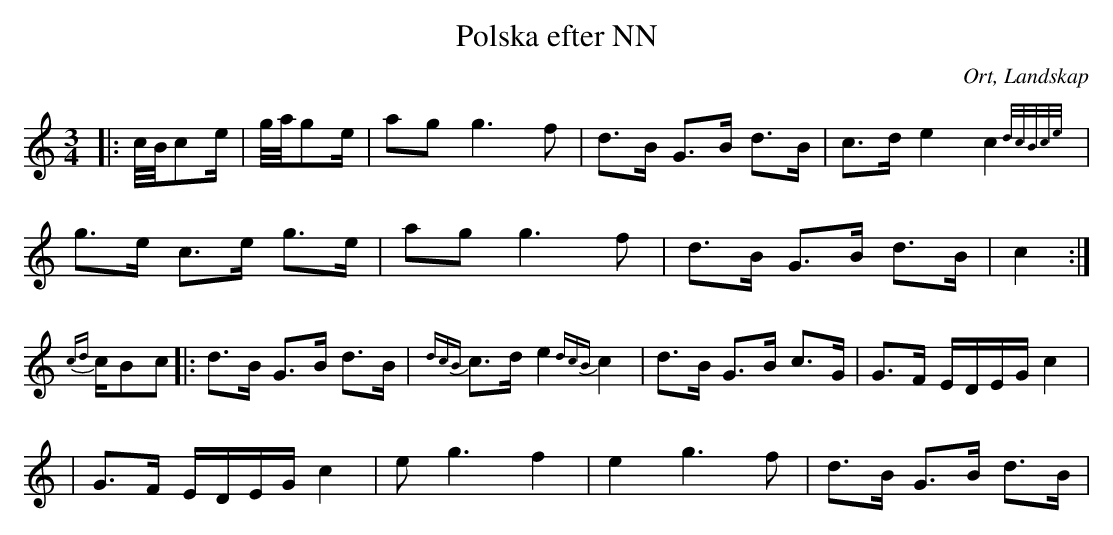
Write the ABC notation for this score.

X:1
T:Polska efter NN
O:Ort, Landskap
M:3/4
L:1/8
K:C
|:c//B//ce/|g//a//ge/|ag g3 f|d>B G>B d>B|c>d e2 c2{d/c/B/c/e/}|
g>e c>e g>e|ag g3 f|d>B G>B d>B|c2:|
 {cd}c/Bc |:d>B G>B d>B|{dcB}c>d e2 {dcB}c2|d>B G>B c>G|G>F E/D/E/G/ c2|
 |G>F E/D/E/G/ c2|e g3 f2|e2 g3 f|d>B G>B d>B|
